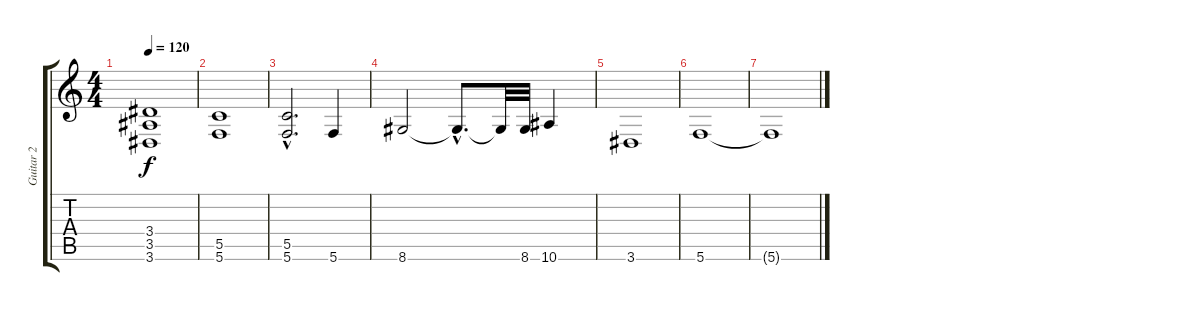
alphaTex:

\track ("Guitar 2" "Guitar 2") {instrument overdrivenguitar}
\staff {score tabs}
\tuning (D4 A3 F3 C3 G2 C2) {hide}
\ts (4 4)
\tempo 120
\clef g2
\ks c
(3.4 3.5 3.6).1{dy f} |
(5.5 5.6).1 |
(5.5{hac} 5.6{hac}).2{d} 5.6.4 |
8.6.2 8.6{hac t}.8{d} 8.6{t}.32 8.6.32 10.6.4 |
3.6.1 |
5.6.1 |
5.6{t}.1
